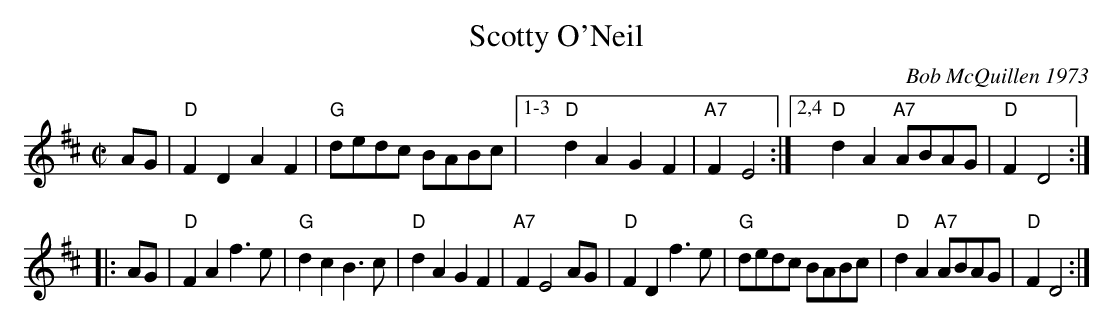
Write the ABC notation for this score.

X:1
T: Scotty O'Neil
C: Bob McQuillen 1973
M: C|
L: 1/8
K: D
AG \
| "D"F2D2 A2F2 | "G"dedc BABc |1-3 "D"d2A2 G2F2 | "A7"F2E4 :|2,4 "D"d2A2 "A7"ABAG | "D"F2D4 :|
|: AG \
| "D"F2A2 f3e | "G"d2c2 B3c  | "D"d2A2     G2F2 | "A7"F2 E4 AG \
| "D"F2D2 f3e | "G"dedc BABc | "D"d2A2 "A7"ABAG | "D"F2 D4 :|
